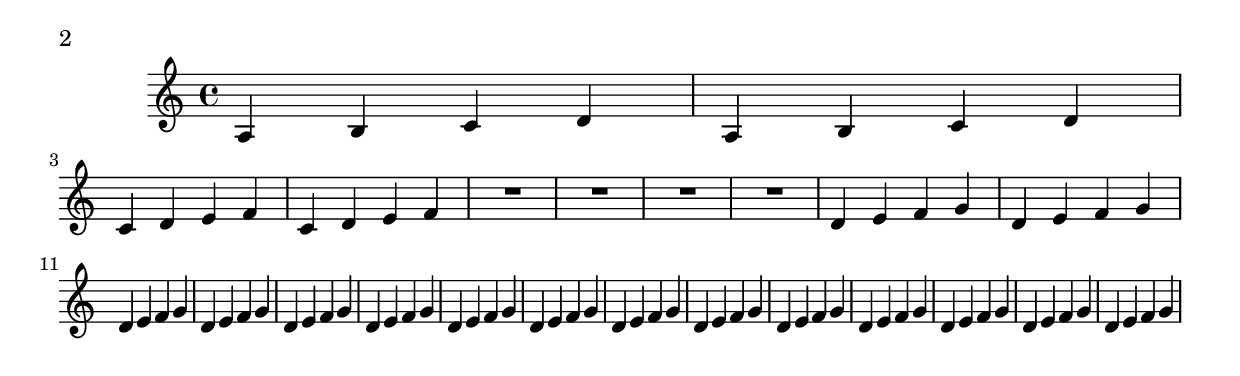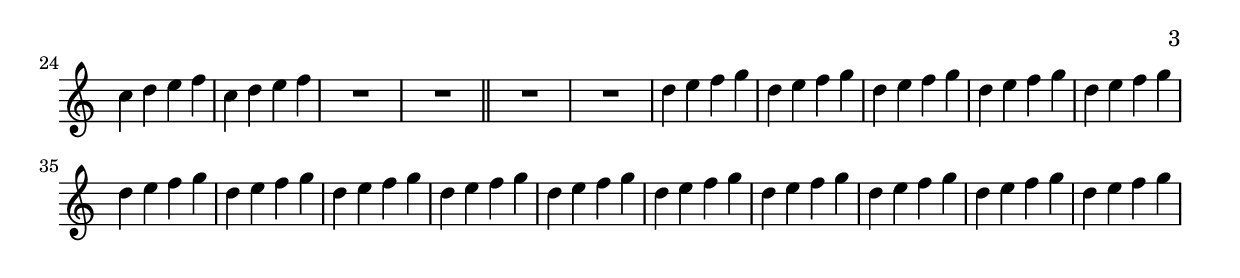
\version "2.10.0"

\header{
    texidoc="The page-turn breaker will put a page turn after
a rest unless there is a 'special' barline within the rest,
in which case the turn will go after the special barline.
"
}

\layout {
  \context {
    \Staff
    \consists "Page_turn_engraver"
  }
}

\book {

  \paper {
    #(define page-breaking ly:page-turn-breaking)
    paper-height = #65
    auto-first-page-number = ##t
    print-page-number = ##t
    print-first-page-number = ##t
  }

  \score {
    \relative c' {
      a b c d a b c d \break
      c d e f c d e f R1*4
      \repeat unfold 15 {d4 e f g} \break
      c d e f c d e f R1*2 \bar "||" R1*2
      \repeat unfold 15 {d4 e f g}
    }
  }
}

